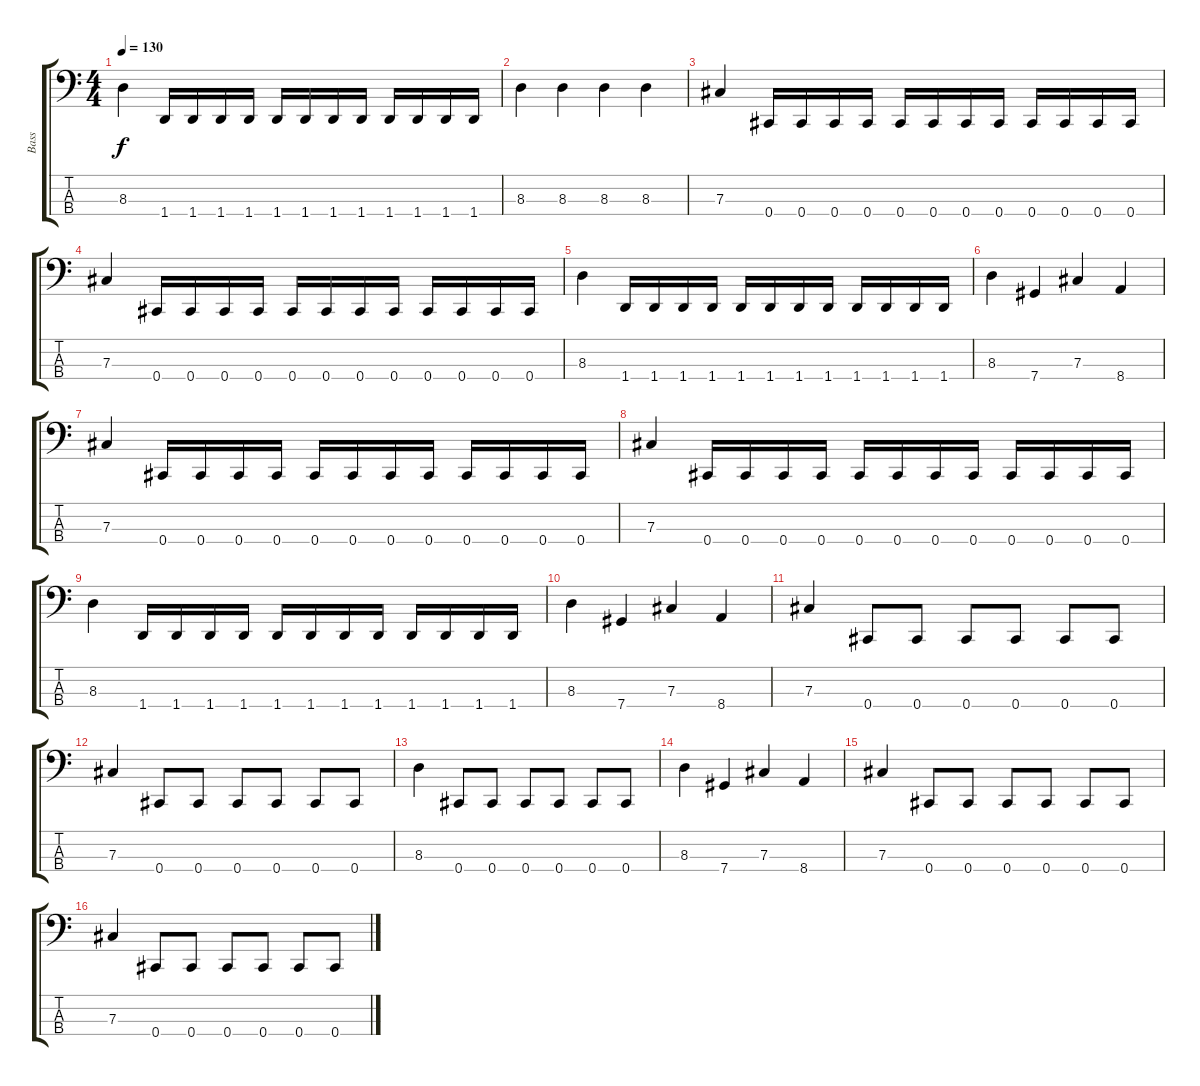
\track ("Bass" "Bass") {instrument slapbass1}
\staff {score tabs}
\tuning (E2 B1 Gb1 Db1) {hide}
\ts (4 4)
\tempo 130
\clef f4
\ks c
8.3.4{dy f} 1.4.16 1.4.16 1.4.16 1.4.16 1.4.16 1.4.16 1.4.16 1.4.16 1.4.16 1.4.16 1.4.16 1.4.16 |
8.3.4 8.3.4 8.3.4 8.3.4 |
7.3.4 0.4.16 0.4.16 0.4.16 0.4.16 0.4.16 0.4.16 0.4.16 0.4.16 0.4.16 0.4.16 0.4.16 0.4.16 |
7.3.4 0.4.16 0.4.16 0.4.16 0.4.16 0.4.16 0.4.16 0.4.16 0.4.16 0.4.16 0.4.16 0.4.16 0.4.16 |
8.3.4 1.4.16 1.4.16 1.4.16 1.4.16 1.4.16 1.4.16 1.4.16 1.4.16 1.4.16 1.4.16 1.4.16 1.4.16 |
8.3.4 7.4.4 7.3.4 8.4.4 |
7.3.4 0.4.16 0.4.16 0.4.16 0.4.16 0.4.16 0.4.16 0.4.16 0.4.16 0.4.16 0.4.16 0.4.16 0.4.16 |
7.3.4 0.4.16 0.4.16 0.4.16 0.4.16 0.4.16 0.4.16 0.4.16 0.4.16 0.4.16 0.4.16 0.4.16 0.4.16 |
8.3.4 1.4.16 1.4.16 1.4.16 1.4.16 1.4.16 1.4.16 1.4.16 1.4.16 1.4.16 1.4.16 1.4.16 1.4.16 |
8.3.4 7.4.4 7.3.4 8.4.4 |
7.3.4 0.4.8 0.4.8 0.4.8 0.4.8 0.4.8 0.4.8 |
7.3.4 0.4.8 0.4.8 0.4.8 0.4.8 0.4.8 0.4.8 |
8.3.4 0.4.8 0.4.8 0.4.8 0.4.8 0.4.8 0.4.8 |
8.3.4 7.4.4 7.3.4 8.4.4 |
7.3.4 0.4.8 0.4.8 0.4.8 0.4.8 0.4.8 0.4.8 |
7.3.4 0.4.8 0.4.8 0.4.8 0.4.8 0.4.8 0.4.8
